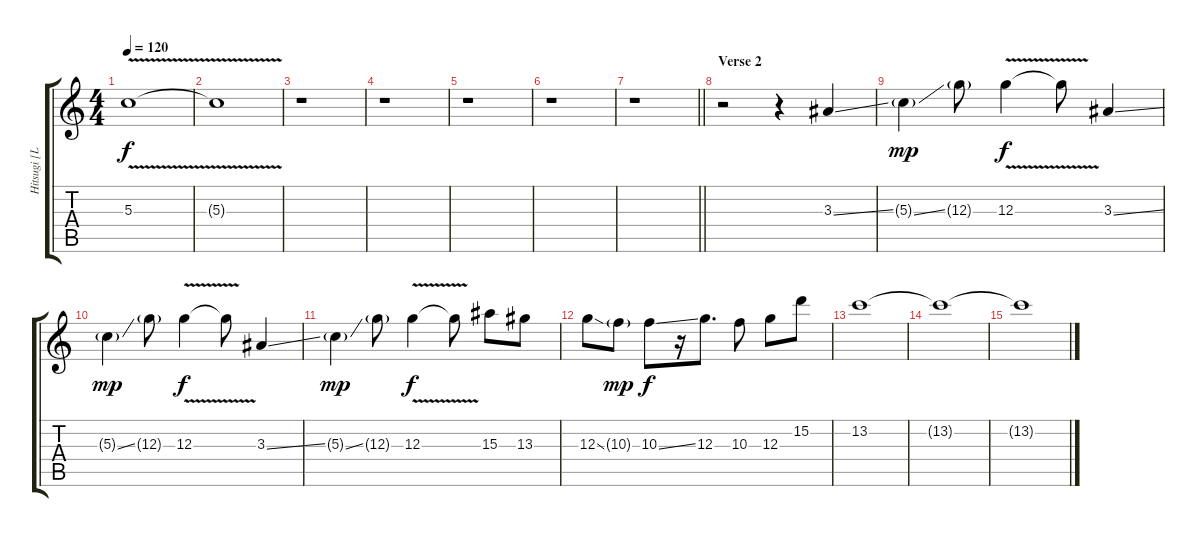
\track ("Hitsugi [Lead]" "Hitsugi [L") {instrument distortionguitar}
\staff {score tabs}
\tuning (E4 B3 G3 D3 A2 E2) {hide}
\ts (4 4)
\tempo 120
\clef g2
\ks c
5.3{v}.1{dy f volume 0} |
5.3{t}.1 |
r.1 |
r.1 |
r.1 |
r.1 |
\barLineRight lightlight
r.1 |
\section ("" "Verse 2")
r.2 r.4 3.3{ss}.4{volume 13} |
5.3{ss g}.4{dy mp} 12.3{g}.8 12.3{v}.4{dy f} 12.3{t}.8 3.3{ss}.4 |
5.3{ss g}.4{dy mp} 12.3{g}.8 12.3{v}.4{dy f} 12.3{t}.8 3.3{ss}.4 |
5.3{ss g}.4{dy mp} 12.3{g}.8 12.3{v}.4{dy f} 12.3{t}.8 15.3.8 13.3.8 |
12.3{ss}.8 10.3{g}.8{dy mp} 10.3{ss}.8{dy f} r.16 12.3.8{d} 10.3.8 12.3.8 15.2.8 |
13.2.1{volume 0} |
13.2{t}.1 |
13.2{t}.1
